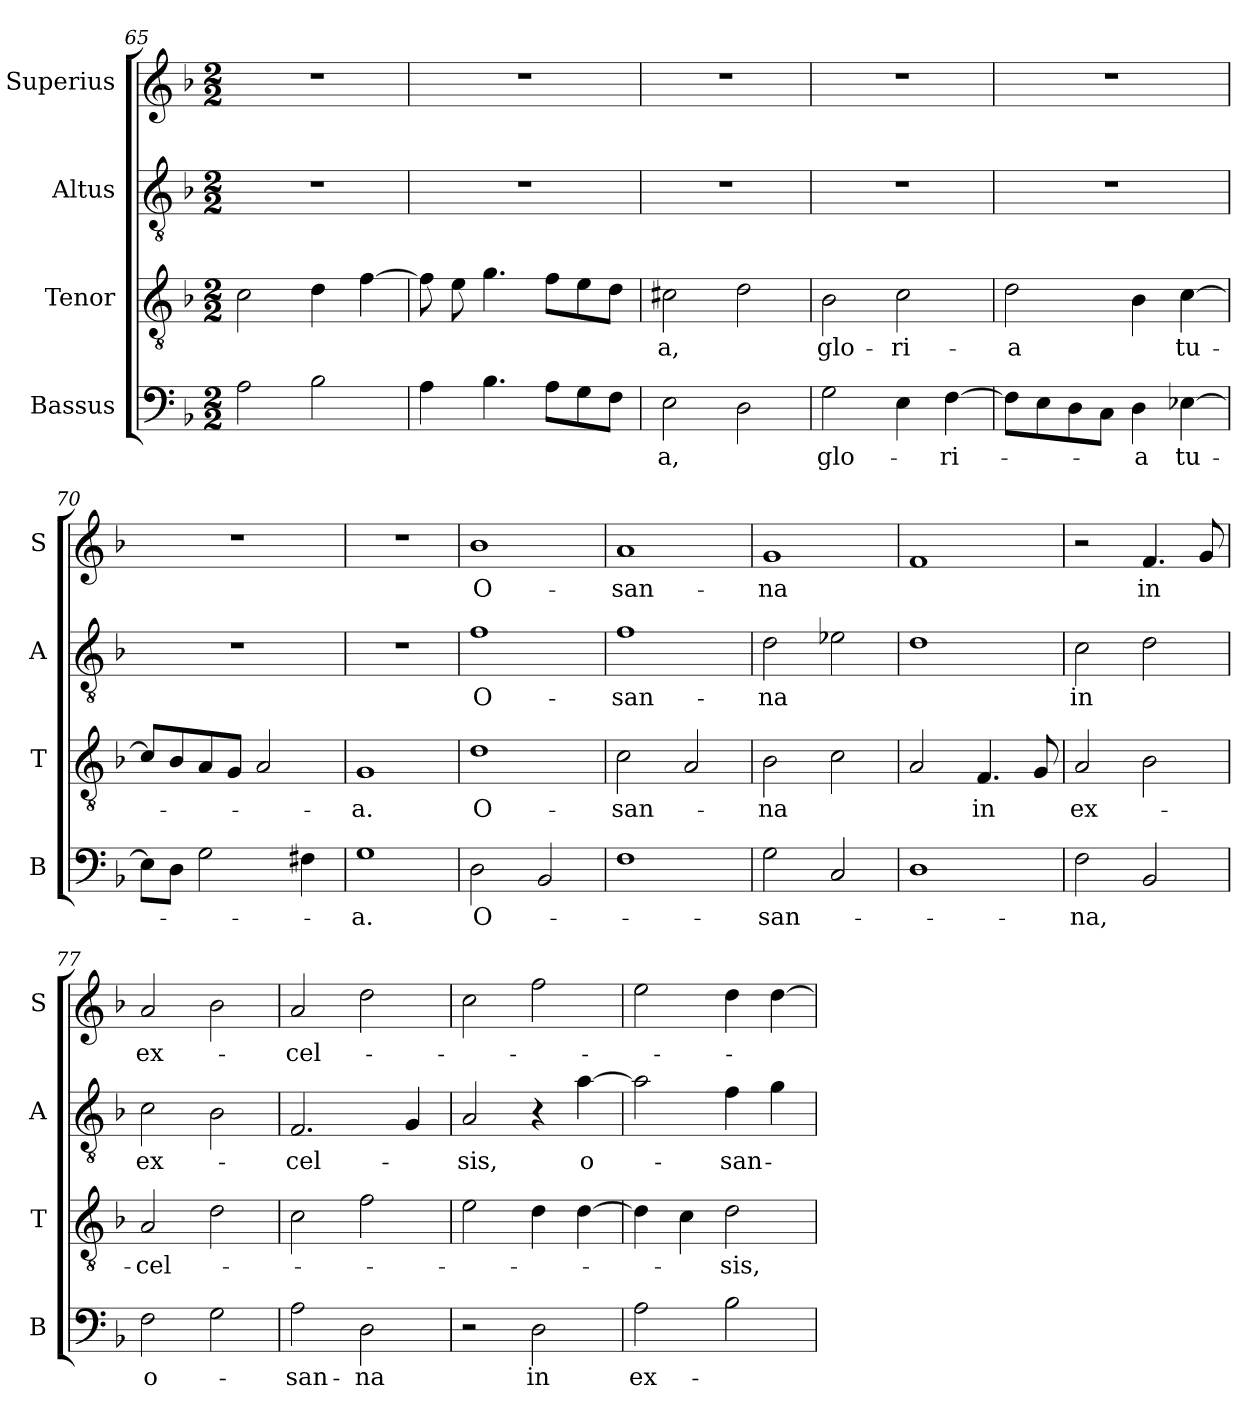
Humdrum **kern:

**kern	**text	**kern	**text	**kern	**text	**kern	**text
*part4	*part4	*part3	*part3	*part2	*part2	*part1	*part1
*staff4	*staff4	*staff3	*staff3	*staff2	*staff2	*staff1	*staff1
*I"Bassus	*	*I"Tenor	*	*I"Altus	*	*I"Superius	*
*I'B	*	*I'T	*	*I'A	*	*I'S	*
*clefF4	*	*clefGv2	*	*clefGv2	*	*clefG2	*
*k[b-]	*	*k[b-]	*	*k[b-]	*	*k[b-]	*
*M2/2	*	*M2/2	*	*M2/2	*	*M2/2	*
=65	=65	=65	=65	=65	=65	=65	=65
2A	.	2c	.	1r	.	1r	.
2B-	.	4d	.	.	.	.	.
.	.	[4f	.	.	.	.	.
=66	=66	=66	=66	=66	=66	=66	=66
4A	.	8f]	.	1r	.	1r	.
.	.	8e	.	.	.	.	.
4.B-	.	4.g	.	.	.	.	.
8AL	.	8fL	.	.	.	.	.
8G	.	8e	.	.	.	.	.
8FJ	.	8dJ	.	.	.	.	.
=67	=67	=67	=67	=67	=67	=67	=67
2E	-a,	2c#X	-a,	1r	.	1r	.
2D	.	2d	.	.	.	.	.
=68	=68	=68	=68	=68	=68	=68	=68
!	!LO:LY:i	!	!LO:LY:i	!	!	!	!
2G	glo-	2B-	glo-	1r	.	1r	.
!	!	!	!LO:LY:i	!	!	!	!
4E	.	2c	-ri-	.	.	.	.
!	!LO:LY:i	!	!	!	!	!	!
[4F	-ri-	.	.	.	.	.	.
=69	=69	=69	=69	=69	=69	=69	=69
!	!	!	!LO:LY:i	!	!	!	!
8FL]	.	2d	-a	1r	.	1r	.
8E	.	.	.	.	.	.	.
8D	.	.	.	.	.	.	.
8CJ	.	.	.	.	.	.	.
!	!LO:LY:i	!	!	!	!	!	!
4D	-a	4B-	.	.	.	.	.
!	!LO:LY:i	!	!LO:LY:i	!	!	!	!
[4E-i	tu-	[4c	tu-	.	.	.	.
=70	=70	=70	=70	=70	=70	=70	=70
8E-L]	.	8cL]	.	1r	.	1r	.
8DJ	.	8B-	.	.	.	.	.
2G	.	8A	.	.	.	.	.
.	.	8GJ	.	.	.	.	.
.	.	2A	.	.	.	.	.
4F#X	.	.	.	.	.	.	.
=71	=71	=71	=71	=71	=71	=71	=71
!	!LO:LY:i	!	!LO:LY:i	!	!	!	!
1G	-a.	1G	-a.	1r	.	1r	.
=72	=72	=72	=72	=72	=72	=72	=72
2D	O-	1d	O-	1f	O-	1b-	O-
2BB-	.	.	.	.	.	.	.
=73	=73	=73	=73	=73	=73	=73	=73
1F	.	2c	-san-	1f	-san-	1a	-san-
.	.	2A	.	.	.	.	.
=74	=74	=74	=74	=74	=74	=74	=74
2G	-san-	2B-	-na	2d	-na	1g	-na
2C	.	2c	.	2e-X	.	.	.
=75	=75	=75	=75	=75	=75	=75	=75
1D	.	2A	.	1d	.	1f	.
!	!	!	!LO:LY:i	!	!	!	!
.	.	4.F	in	.	.	.	.
.	.	8G	.	.	.	.	.
=76	=76	=76	=76	=76	=76	=76	=76
!	!	!	!LO:LY:i	!	!	!	!
2F	-na,	2A	ex-	2c	in	2r	.
2BB-	.	2B-	.	2d	.	4.f	in
.	.	.	.	.	.	8g	.
=77	=77	=77	=77	=77	=77	=77	=77
!	!LO:LY:i	!	!LO:LY:i	!	!	!	!
2F	o-	2A	-cel-	2c	ex-	2a	ex-
2G	.	2d	.	2B-	.	2b-	.
=78	=78	=78	=78	=78	=78	=78	=78
!	!LO:LY:i	!	!	!	!	!	!
2A	-san-	2c	.	2.F	-cel-	2a	-cel-
!	!LO:LY:i	!	!	!	!	!	!
2D	-na	2f	.	.	.	2dd	.
.	.	.	.	4G	.	.	.
=79	=79	=79	=79	=79	=79	=79	=79
2r	.	2e	.	2A	-sis,	2cc	.
2D	in	4d	.	4r	.	2ff	.
!	!	!	!	!	!LO:LY:i	!	!
.	.	[4d	.	[4a	o-	.	.
=80	=80	=80	=80	=80	=80	=80	=80
2A	ex-	4d]	.	2a]	.	2ee	.
.	.	4c	.	.	.	.	.
!	!	!	!LO:LY:i	!	!LO:LY:i	!	!
2B-	.	2d	-sis,	4f	-san-	4dd	.
.	.	.	.	4g	.	[4dd	.
=	=	=	=	=	=	=	=
*-	*-	*-	*-	*-	*-	*-	*-
